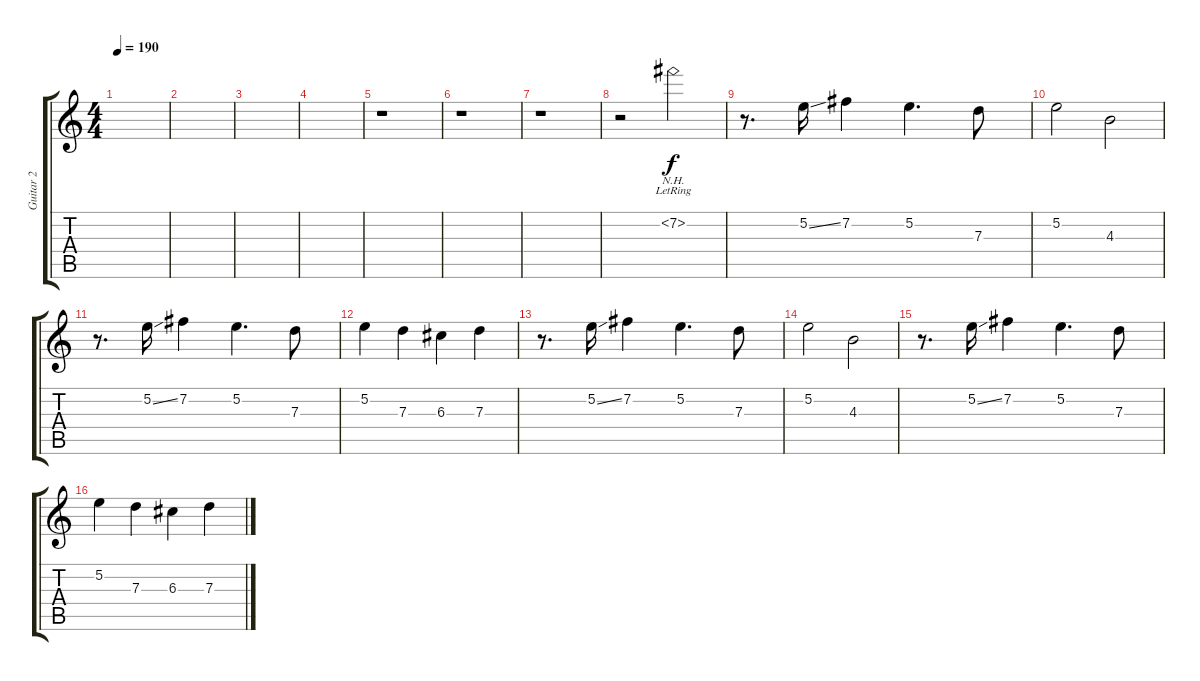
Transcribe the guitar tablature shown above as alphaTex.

\track ("Guitar 2" "Guitar 2") {instrument acousticguitarnylon}
\staff {score tabs}
\tuning (E4 B3 G3 D3 A2 E2) {hide}
\ts (4 4)
\tempo 190
\clef g2
\ks c
|
|
|
|
r.1 |
r.1 |
r.1 |
r.2 7.2{nh lr}.2 |
r.8{d} 5.2{ss}.16{volume 13} 7.2.4 5.2.4{d} 7.3.8 |
5.2.2 4.3.2 |
r.8{d} 5.2{ss}.16 7.2.4 5.2.4{d} 7.3.8 |
5.2.4 7.3.4 6.3.4 7.3.4 |
r.8{d} 5.2{ss}.16 7.2.4 5.2.4{d} 7.3.8 |
5.2.2 4.3.2 |
r.8{d} 5.2{ss}.16 7.2.4 5.2.4{d} 7.3.8 |
5.2.4 7.3.4 6.3.4 7.3.4
